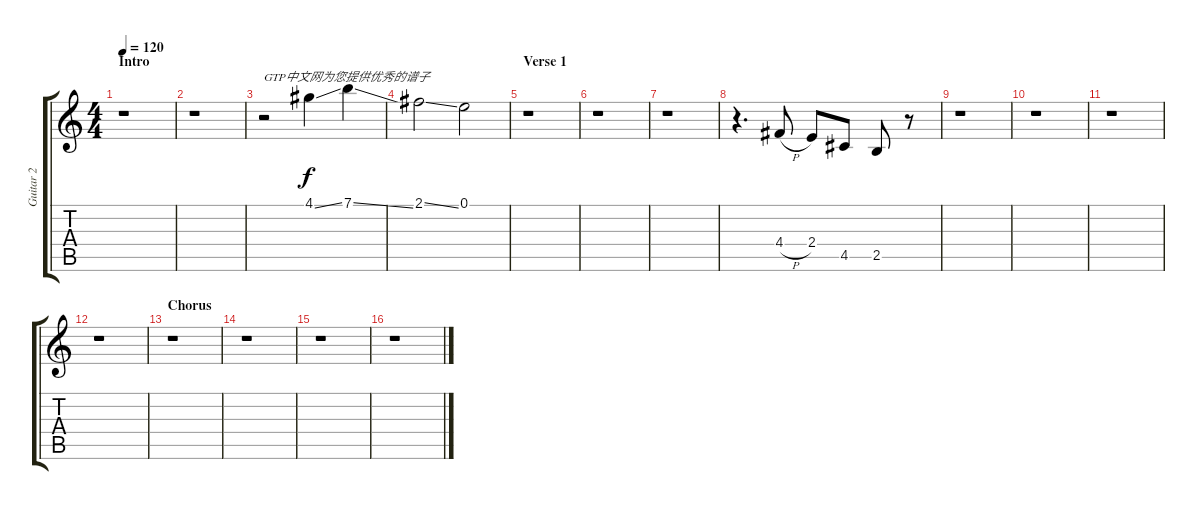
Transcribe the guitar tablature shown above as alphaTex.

\track ("Guitar 2" "Guitar 2") {instrument acousticguitarsteel}
\staff {score tabs}
\tuning (E4 B3 G3 D3 A2 E2) {hide}
\ts (4 4)
\section ("" "Intro")
\tempo 120
\clef g2
\ks c
r.1{dy f instrument acousticguitarsteel} |
r.1 |
r.2{txt "GTP中文网为您提供优秀的谱子"} 4.1{ss}.4 7.1{ss}.4 |
2.1{ss}.2 0.1.2 |
\section ("" "Verse 1")
r.1 |
r.1 |
r.1 |
r.4{d} 4.4{h}.8 2.4.8 4.5.8 2.5.8 r.8 |
r.1 |
r.1 |
r.1 |
r.1 |
\section ("" "Chorus")
r.1 |
r.1 |
r.1 |
r.1
